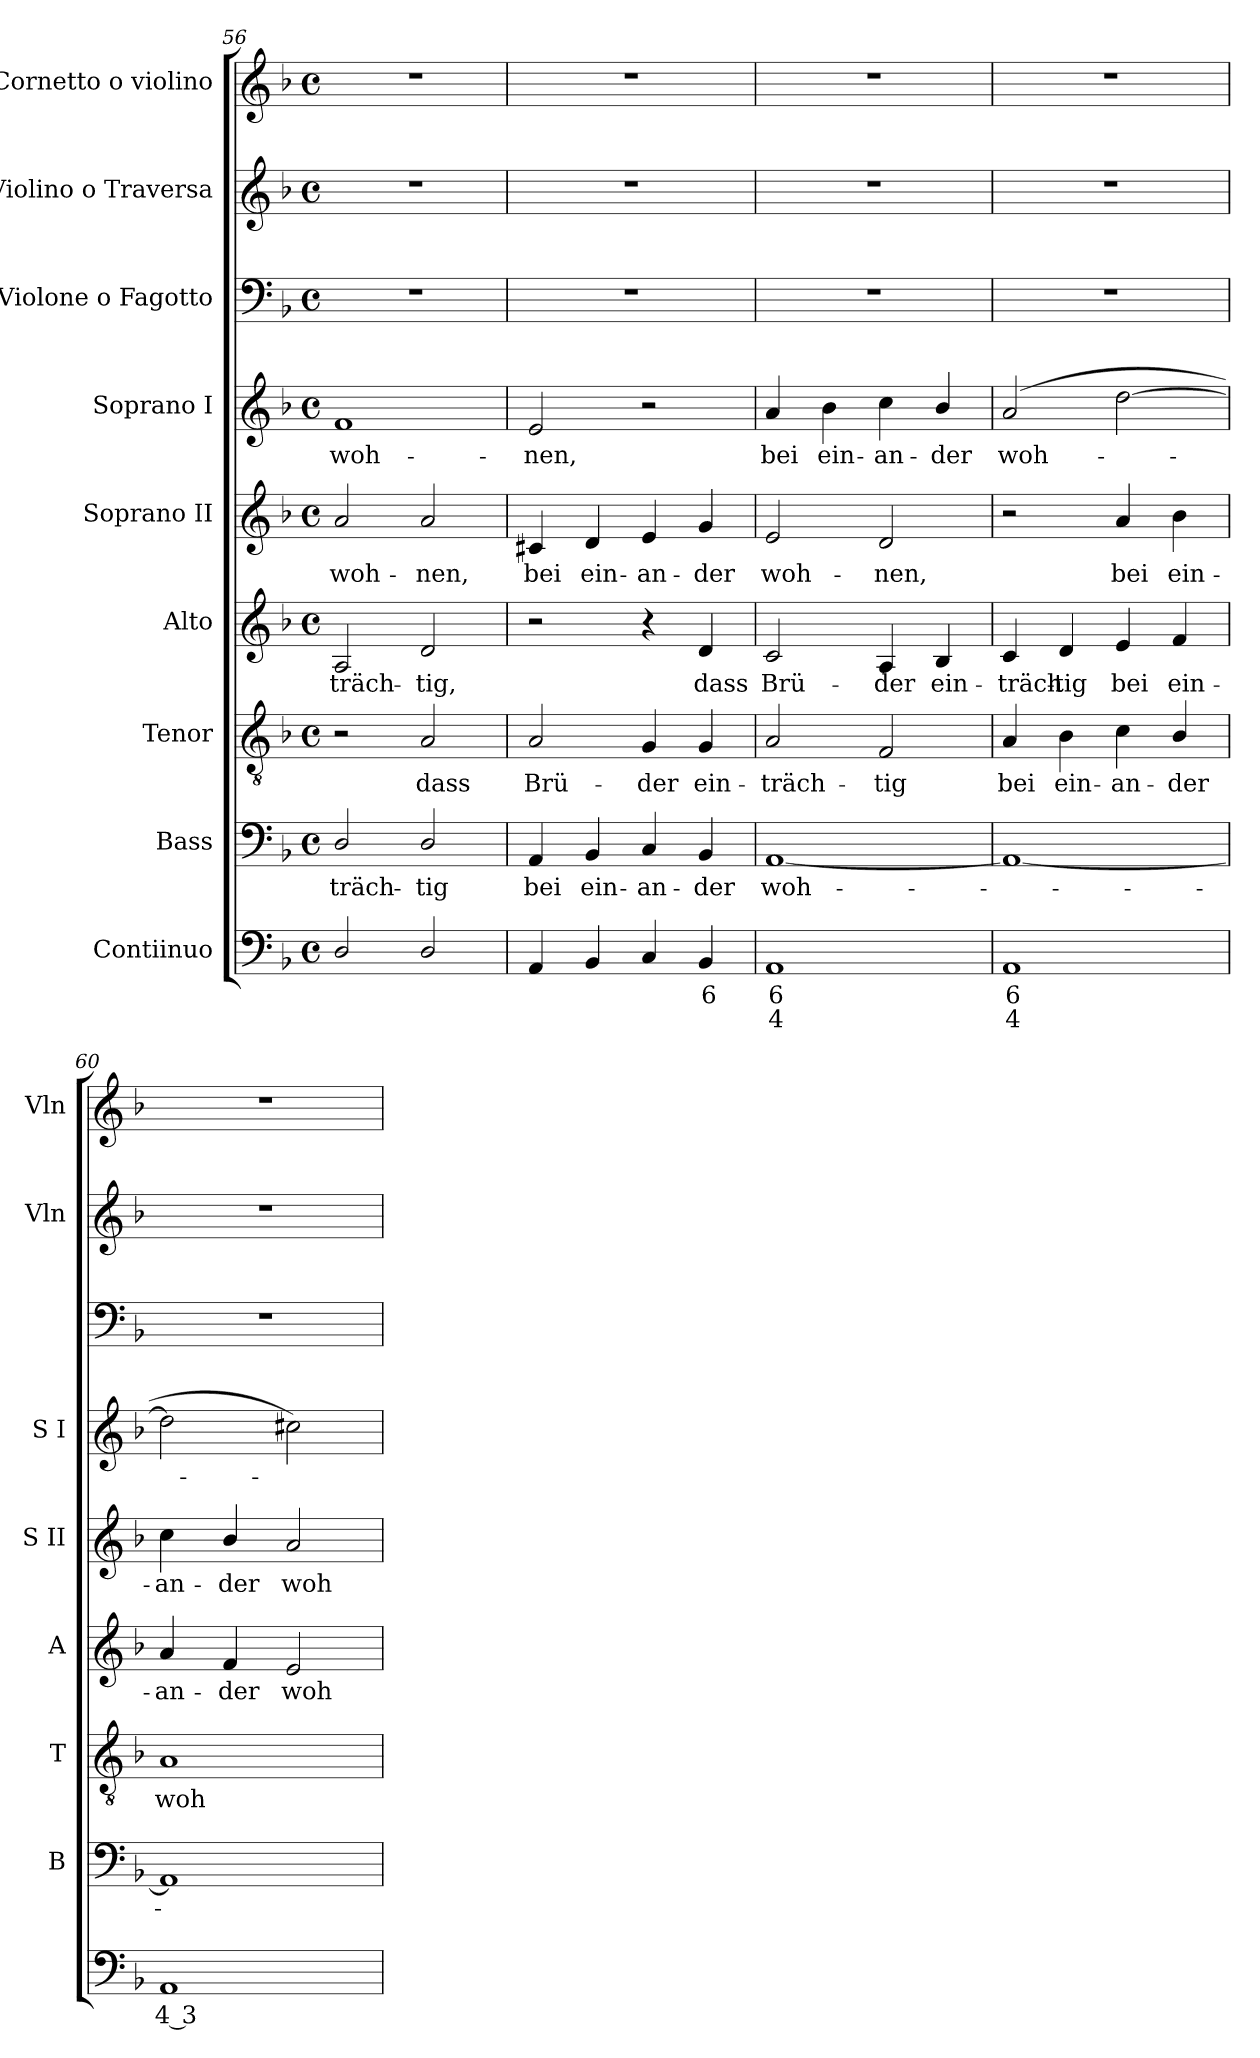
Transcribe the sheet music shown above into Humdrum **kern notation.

**kern	**text	**text	**kern	**text	**kern	**text	**kern	**text	**kern	**text	**kern	**text	**kern	**kern	**kern
*part9	*part9	*part9	*part8	*part8	*part7	*part7	*part6	*part6	*part5	*part5	*part4	*part4	*part3	*part2	*part1
*staff9	*staff9	*staff9	*staff8	*staff8	*staff7	*staff7	*staff6	*staff6	*staff5	*staff5	*staff4	*staff4	*staff3	*staff2	*staff1
*I"Contiinuo	*	*	*I"Bass	*	*I"Tenor	*	*I"Alto	*	*I"Soprano II	*	*I"Soprano I	*	*I"Violone o Fagotto	*I"Violino o Traversa	*I"Cornetto o violino
*	*	*	*I'B	*	*I'T	*	*I'A	*	*I'S II	*	*I'S I	*	*	*I'Vln	*I'Vln
!!LO:LB:g=z
*clefF4	*	*	*clefF4	*	*clefGv2	*	*clefG2	*	*clefG2	*	*clefG2	*	*clefF4	*clefG2	*clefG2
*k[b-]	*	*	*k[b-]	*	*k[b-]	*	*k[b-]	*	*k[b-]	*	*k[b-]	*	*k[b-]	*k[b-]	*k[b-]
*F:	*	*	*F:	*	*F:	*	*F:	*	*F:	*	*F:	*	*F:	*F:	*F:
*M4/4	*	*	*M4/4	*	*M4/4	*	*M4/4	*	*M4/4	*	*M4/4	*	*M4/4	*M4/4	*M4/4
*met(c)	*	*	*met(c)	*	*met(c)	*	*met(c)	*	*met(c)	*	*met(c)	*	*met(c)	*met(c)	*met(c)
=56	=56	=56	=56	=56	=56	=56	=56	=56	=56	=56	=56	=56	=56	=56	=56
!	!	!	!	!LO:LY:b	!	!	!	!LO:LY:b	!	!LO:LY:b	!	!LO:LY:b	!	!	!
2D/	.	.	2D/	-träch-	2r	.	2A	-träch-	2a	woh-	1f	woh-	1r	1r	1r
!	!	!	!	!LO:LY:b	!	!LO:LY:b	!	!LO:LY:b	!	!LO:LY:b	!	!	!	!	!
2D/	.	.	2D/	-tig	2A	dass	2d	-tig,	2a	-nen,	.	.	.	.	.
=57	=57	=57	=57	=57	=57	=57	=57	=57	=57	=57	=57	=57	=57	=57	=57
!	!	!	!	!LO:LY:b	!	!LO:LY:b	!	!	!	!LO:LY:b	!	!LO:LY:b	!	!	!
4AA	.	.	4AA	bei	2A	Brü-	2r	.	4c#X	bei	2e	-nen,	1r	1r	1r
!	!	!	!	!LO:LY:b	!	!	!	!	!	!LO:LY:b	!	!	!	!	!
4BB-	.	.	4BB-	ein-	.	.	.	.	4d	ein-	.	.	.	.	.
!	!	!	!	!LO:LY:b	!	!LO:LY:b	!	!	!	!LO:LY:b	!	!	!	!	!
4C	.	.	4C	-an-	4G	-der	4r	.	4e	-an-	2r	.	.	.	.
!	!LO:LY:b	!	!	!LO:LY:b	!	!LO:LY:b	!	!LO:LY:b	!	!LO:LY:b	!	!	!	!	!
4BB-	6	.	4BB-	-der	4G	ein-	4d	dass	4g	-der	.	.	.	.	.
=58	=58	=58	=58	=58	=58	=58	=58	=58	=58	=58	=58	=58	=58	=58	=58
!	!LO:LY:b	!LO:LY:b	!	!LO:LY:b	!	!LO:LY:b	!	!LO:LY:b	!	!LO:LY:b	!	!LO:LY:b	!	!	!
1AA	6	4	[1AA	woh-	2A	-träch-	2c	Brü-	2e	woh-	4a	bei	1r	1r	1r
!	!	!	!	!	!	!	!	!	!	!	!	!LO:LY:b	!	!	!
.	.	.	.	.	.	.	.	.	.	.	4b-	ein-	.	.	.
!	!	!	!	!	!	!LO:LY:b	!	!LO:LY:b	!	!LO:LY:b	!	!LO:LY:b	!	!	!
.	.	.	.	.	2F	-tig	4A	-der	2d	-nen,	4cc	-an-	.	.	.
!	!	!	!	!	!	!	!	!LO:LY:b	!	!	!	!LO:LY:b	!	!	!
.	.	.	.	.	.	.	4B-	ein-	.	.	4b-/	-der	.	.	.
=59	=59	=59	=59	=59	=59	=59	=59	=59	=59	=59	=59	=59	=59	=59	=59
!	!LO:LY:b	!LO:LY:b	!	!	!	!LO:LY:b	!	!LO:LY:b	!	!	!	!LO:LY:b	!	!	!
1AA	6	4	1AA_	.	4A	bei	4c	-träch-	2r	.	(>2a	woh-	1r	1r	1r
!	!	!	!	!	!	!LO:LY:b	!	!LO:LY:b	!	!	!	!	!	!	!
.	.	.	.	.	4B-	ein-	4d	-tig	.	.	.	.	.	.	.
!	!	!	!	!	!	!LO:LY:b	!	!LO:LY:b	!	!LO:LY:b	!	!	!	!	!
.	.	.	.	.	4c	-an-	4e	bei	4a	bei	[2dd	.	.	.	.
!	!	!	!	!	!	!LO:LY:b	!	!LO:LY:b	!	!LO:LY:b	!	!	!	!	!
.	.	.	.	.	4B-/	-der	4f	ein-	4b-	ein-	.	.	.	.	.
=60	=60	=60	=60	=60	=60	=60	=60	=60	=60	=60	=60	=60	=60	=60	=60
!	!LO:LY:b	!	!	!	!	!LO:LY:b	!	!LO:LY:b	!	!LO:LY:b	!	!	!	!	!
1AA	4 3	.	1AA]	.	1A	woh-	4a	-an-	4cc	-an-	2dd]	.	1r	1r	1r
!	!	!	!	!	!	!	!	!LO:LY:b	!	!LO:LY:b	!	!	!	!	!
.	.	.	.	.	.	.	4f	-der	4b-/	-der	.	.	.	.	.
!	!	!	!	!	!	!	!	!LO:LY:b	!	!LO:LY:b	!	!	!	!	!
.	.	.	.	.	.	.	2e	woh-	2a	woh-	2cc#X)	.	.	.	.
=	=	=	=	=	=	=	=	=	=	=	=	=	=	=	=
*-	*-	*-	*-	*-	*-	*-	*-	*-	*-	*-	*-	*-	*-	*-	*-
